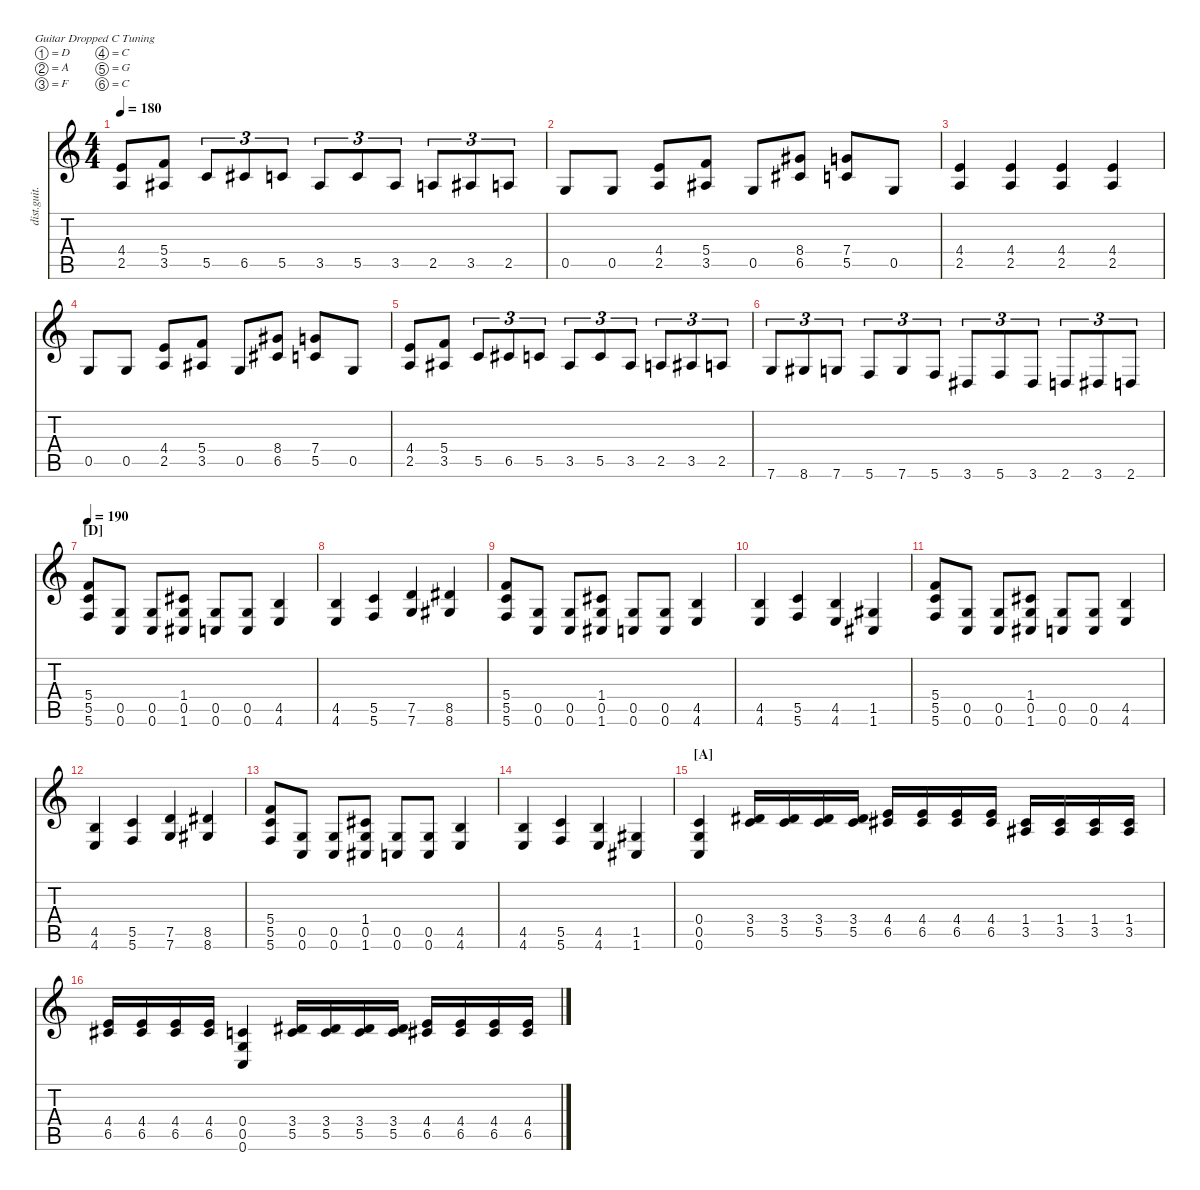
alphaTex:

\defaultSystemsLayout 4
\hideDynamics
\bracketExtendMode nobrackets
\otherSystemsTrackNameOrientation horizontal
\track ("Distortion Guitar" "dist.guit.") {instrument distortionguitar}
\staff {score tabs}
\tuning (D4 A3 F3 C3 G2 C2)
\ts (4 4)
\tempo 180
\clef g2
\ks c
(2.5 4.4).8{dy fff beam Up} (3.5{acc #} 5.4).8{beam Up} 5.5.8{tu (3 2) beam Up} 6.5{acc #}.8{tu (3 2) beam Up} 5.5.8{tu (3 2) beam Up} 3.5{acc #}.8{tu (3 2) beam Up} 5.5.8{tu (3 2) beam Up} 3.5{acc #}.8{tu (3 2) beam Up} 2.5.8{tu (3 2) beam Up} 3.5{acc #}.8{tu (3 2) beam Up} 2.5.8{tu (3 2) beam Up} |
0.5.8{beam Up} 0.5.8{beam Up} (2.5 4.4).8{beam Up} (3.5{acc #} 5.4).8{beam Up} 0.5.8{beam Up} (6.5{acc #} 8.4{acc #}).8{beam Up} (5.5 7.4).8{beam Up} 0.5.8{beam Up} |
(2.5 4.4).4{dy f beam Up} (2.5 4.4).4{beam Up} (2.5 4.4).4{beam Up} (2.5 4.4).4{beam Up} |
0.5.8{dy fff beam Up} 0.5.8{beam Up} (2.5 4.4).8{beam Up} (3.5{acc #} 5.4).8{beam Up} 0.5.8{beam Up} (6.5{acc #} 8.4{acc #}).8{beam Up} (5.5 7.4).8{beam Up} 0.5.8{beam Up} |
(2.5 4.4).8{beam Up} (3.5{acc #} 5.4).8{beam Up} 5.5.8{tu (3 2) beam Up} 6.5{acc #}.8{tu (3 2) beam Up} 5.5.8{tu (3 2) beam Up} 3.5{acc #}.8{tu (3 2) beam Up} 5.5.8{tu (3 2) beam Up} 3.5{acc #}.8{tu (3 2) beam Up} 2.5.8{tu (3 2) beam Up} 3.5{acc #}.8{tu (3 2) beam Up} 2.5.8{tu (3 2) beam Up} |
7.6.8{tu (3 2) beam Up} 8.6{acc #}.8{tu (3 2) beam Up} 7.6.8{tu (3 2) beam Up} 5.6.8{tu (3 2) beam Up} 7.6.8{tu (3 2) beam Up} 5.6.8{tu (3 2) beam Up} 3.6{acc #}.8{tu (3 2) beam Up} 5.6.8{tu (3 2) beam Up} 3.6{acc #}.8{tu (3 2) beam Up} 2.6.8{tu (3 2) beam Up} 3.6{acc #}.8{tu (3 2) beam Up} 2.6.8{tu (3 2) beam Up} |
\section ("D" "")
\tempo 190
(5.6 5.5 5.4).8{dy mf beam Up} (0.6 0.5).8{beam Up} (0.5 0.6).8{beam Up} (1.6{acc #} 0.5{acc #} 1.4{acc #}).8{beam Up} (0.6 0.5).8{beam Up} (0.6 0.5).8{beam Up} (4.5 4.6).4{beam Up} |
(4.6 4.5).4{beam Up} (5.6 5.5).4{beam Up} (7.6 7.5).4{beam Up} (8.6{acc #} 8.5{acc #}).4{beam Up} |
(5.6 5.5 5.4).8{beam Up} (0.6 0.5).8{beam Up} (0.5 0.6).8{beam Up} (1.6{acc #} 0.5{acc #} 1.4{acc #}).8{beam Up} (0.6 0.5).8{beam Up} (0.6 0.5).8{beam Up} (4.5 4.6).4{beam Up} |
(4.6 4.5).4{beam Up} (5.5 5.6).4{beam Up} (4.6 4.5).4{beam Up} (1.5{acc #} 1.6{acc #}).4{beam Up} |
(5.6 5.5 5.4).8{beam Up} (0.6 0.5).8{beam Up} (0.5 0.6).8{beam Up} (1.6{acc #} 0.5{acc #} 1.4{acc #}).8{beam Up} (0.6 0.5).8{beam Up} (0.6 0.5).8{beam Up} (4.5 4.6).4{beam Up} |
(4.6 4.5).4{beam Up} (5.6 5.5).4{beam Up} (7.6 7.5).4{beam Up} (8.6{acc #} 8.5{acc #}).4{beam Up} |
(5.6 5.5 5.4).8{beam Up} (0.6 0.5).8{beam Up} (0.5 0.6).8{beam Up} (1.6{acc #} 0.5{acc #} 1.4{acc #}).8{beam Up} (0.6 0.5).8{beam Up} (0.6 0.5).8{beam Up} (4.5 4.6).4{beam Up} |
(4.6 4.5).4{beam Up} (5.5 5.6).4{beam Up} (4.6 4.5).4{beam Up} (1.5{acc #} 1.6{acc #}).4{beam Up} |
\section ("A" "")
(0.6 0.5 0.4).4{beam Up} (5.5 3.4{acc #}).16{beam Up} (5.5 3.4{acc #}).16{beam Up} (5.5 3.4{acc #}).16{beam Up} (5.5 3.4{acc #}).16{beam Up} (6.5{acc #} 4.4).16{beam Up} (6.5{acc #} 4.4).16{beam Up} (6.5{acc #} 4.4).16{beam Up} (6.5{acc #} 4.4).16{beam Up} (3.5{acc #} 1.4{acc #}).16{beam Up} (3.5{acc #} 1.4{acc #}).16{beam Up} (3.5{acc #} 1.4{acc #}).16{beam Up} (3.5{acc #} 1.4{acc #}).16{beam Up} |
(6.5{acc #} 4.4).16{beam Up} (6.5{acc #} 4.4).16{beam Up} (6.5{acc #} 4.4).16{beam Up} (6.5{acc #} 4.4).16{beam Up} (0.6 0.5 0.4).4{beam Up} (5.5 3.4{acc #}).16{beam Up} (5.5 3.4{acc #}).16{beam Up} (5.5 3.4{acc #}).16{beam Up} (5.5 3.4{acc #}).16{beam Up} (6.5{acc #} 4.4).16{beam Up} (6.5{acc #} 4.4).16{beam Up} (6.5{acc #} 4.4).16{beam Up} (6.5{acc #} 4.4).16{beam Up}
